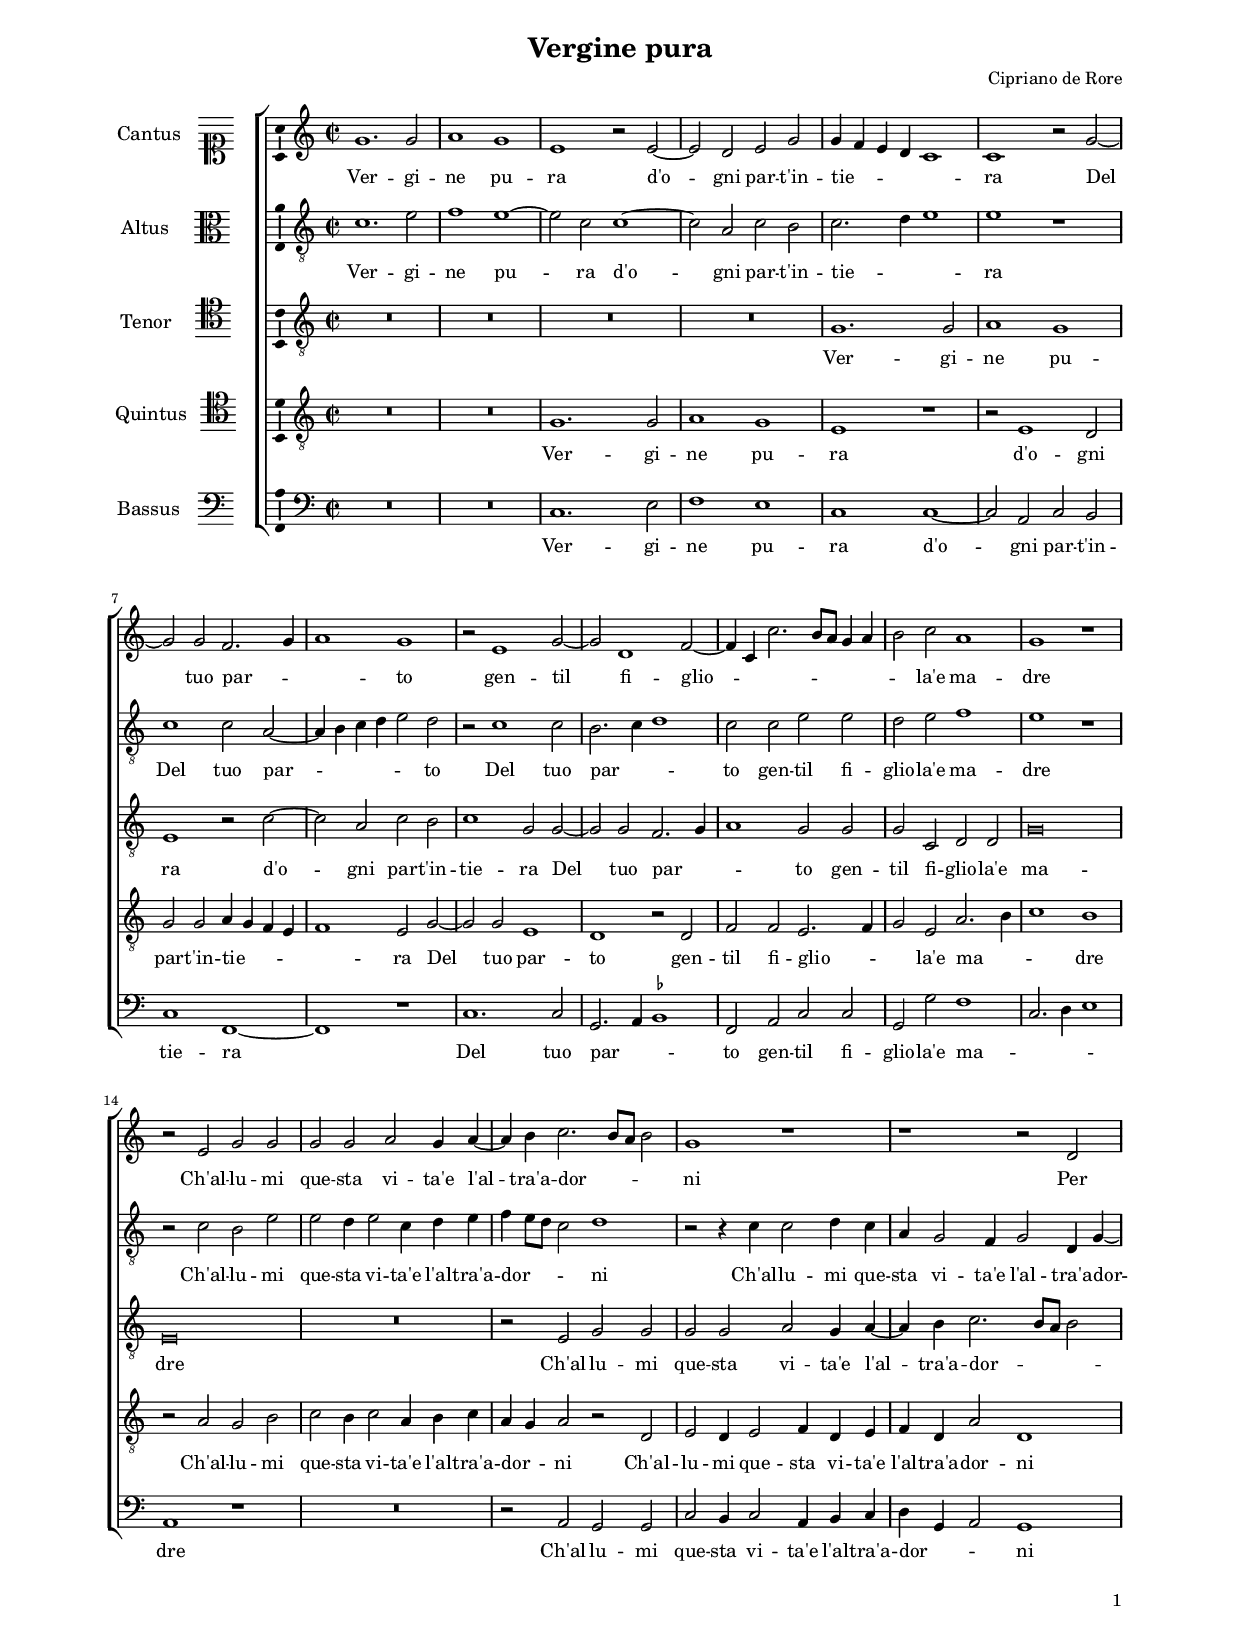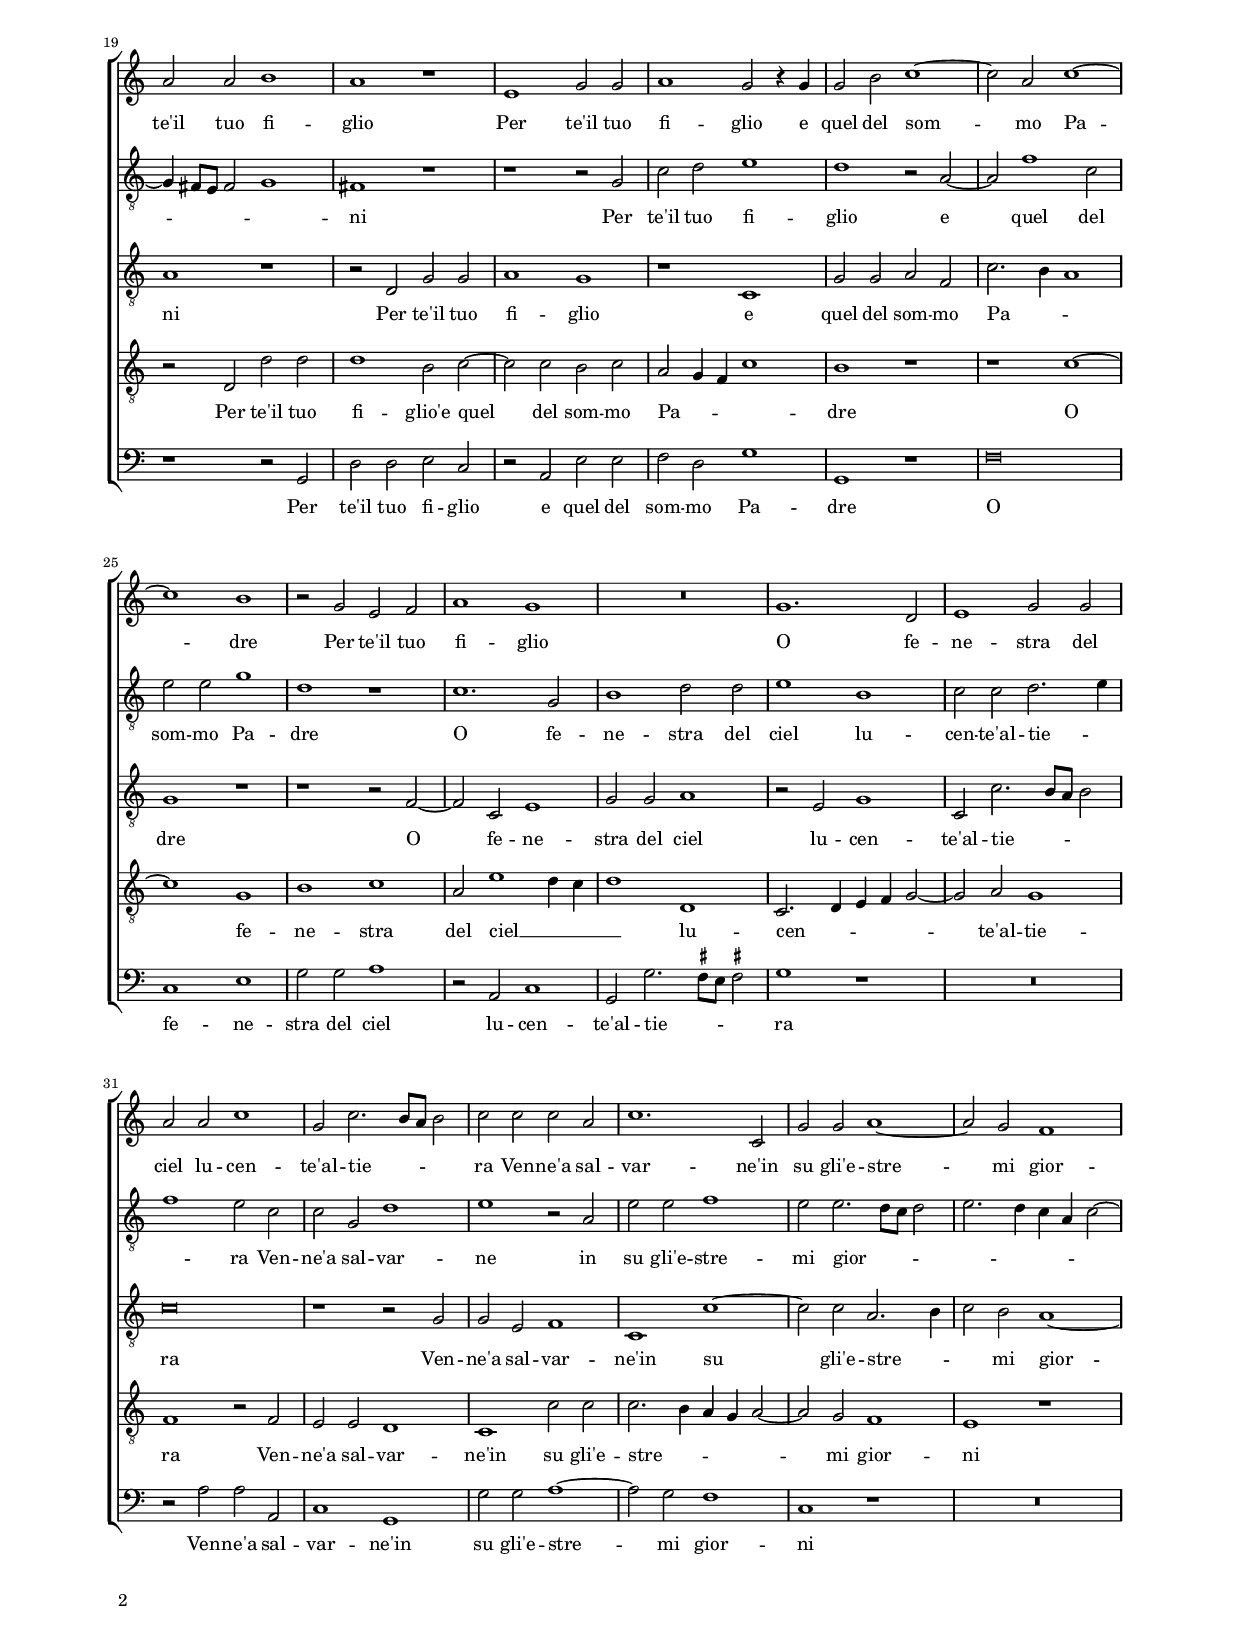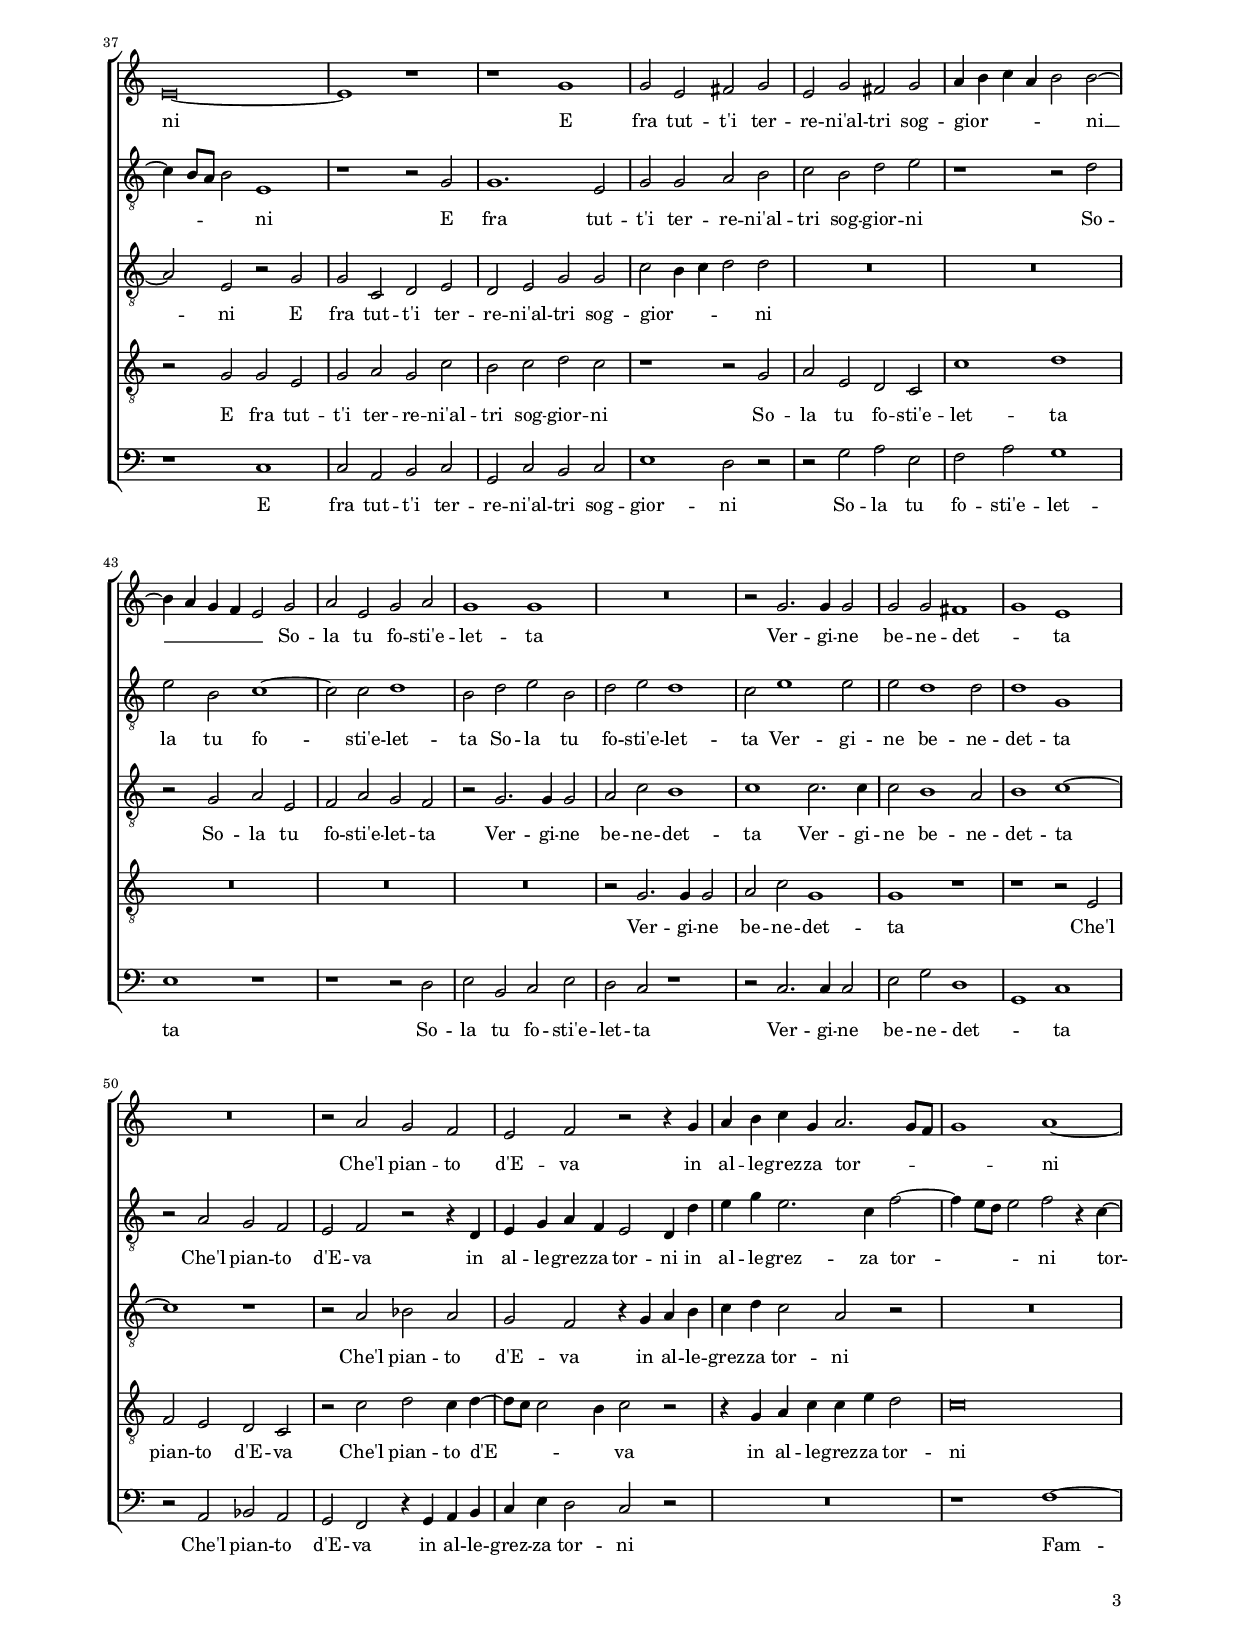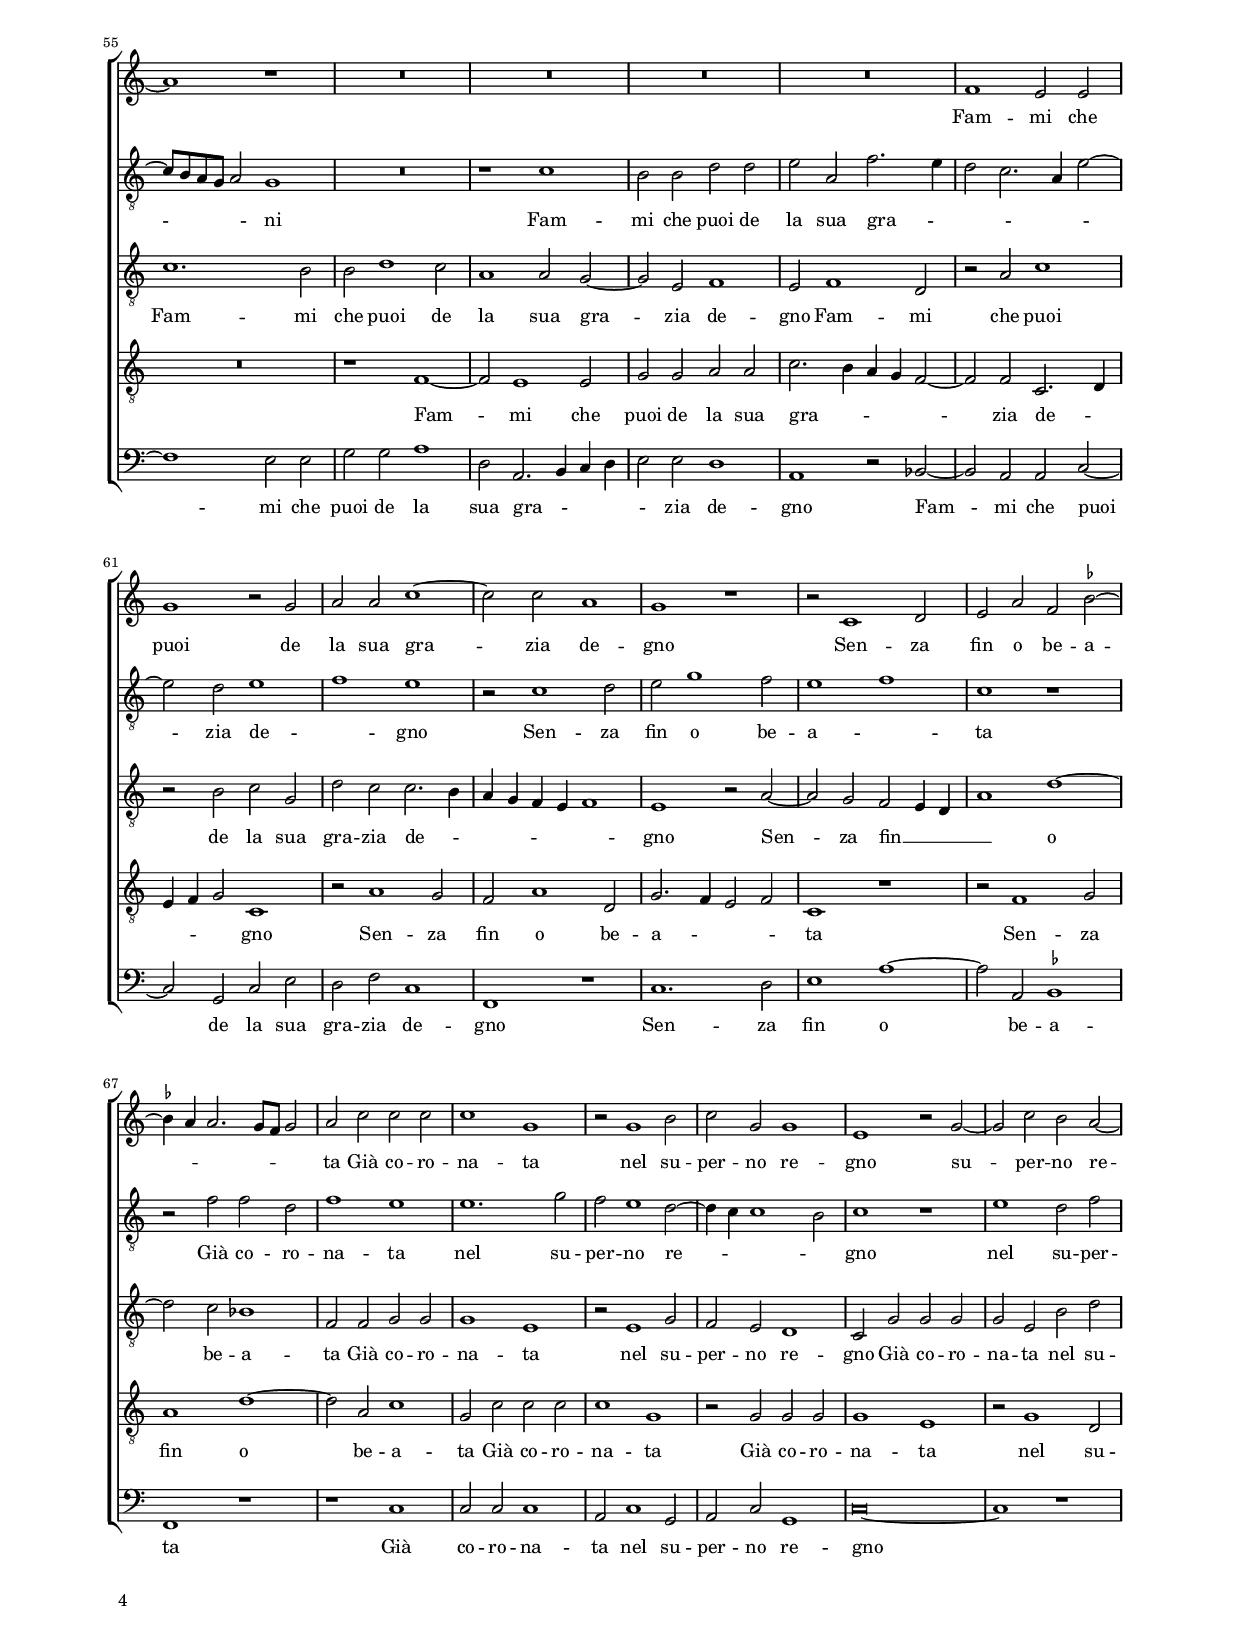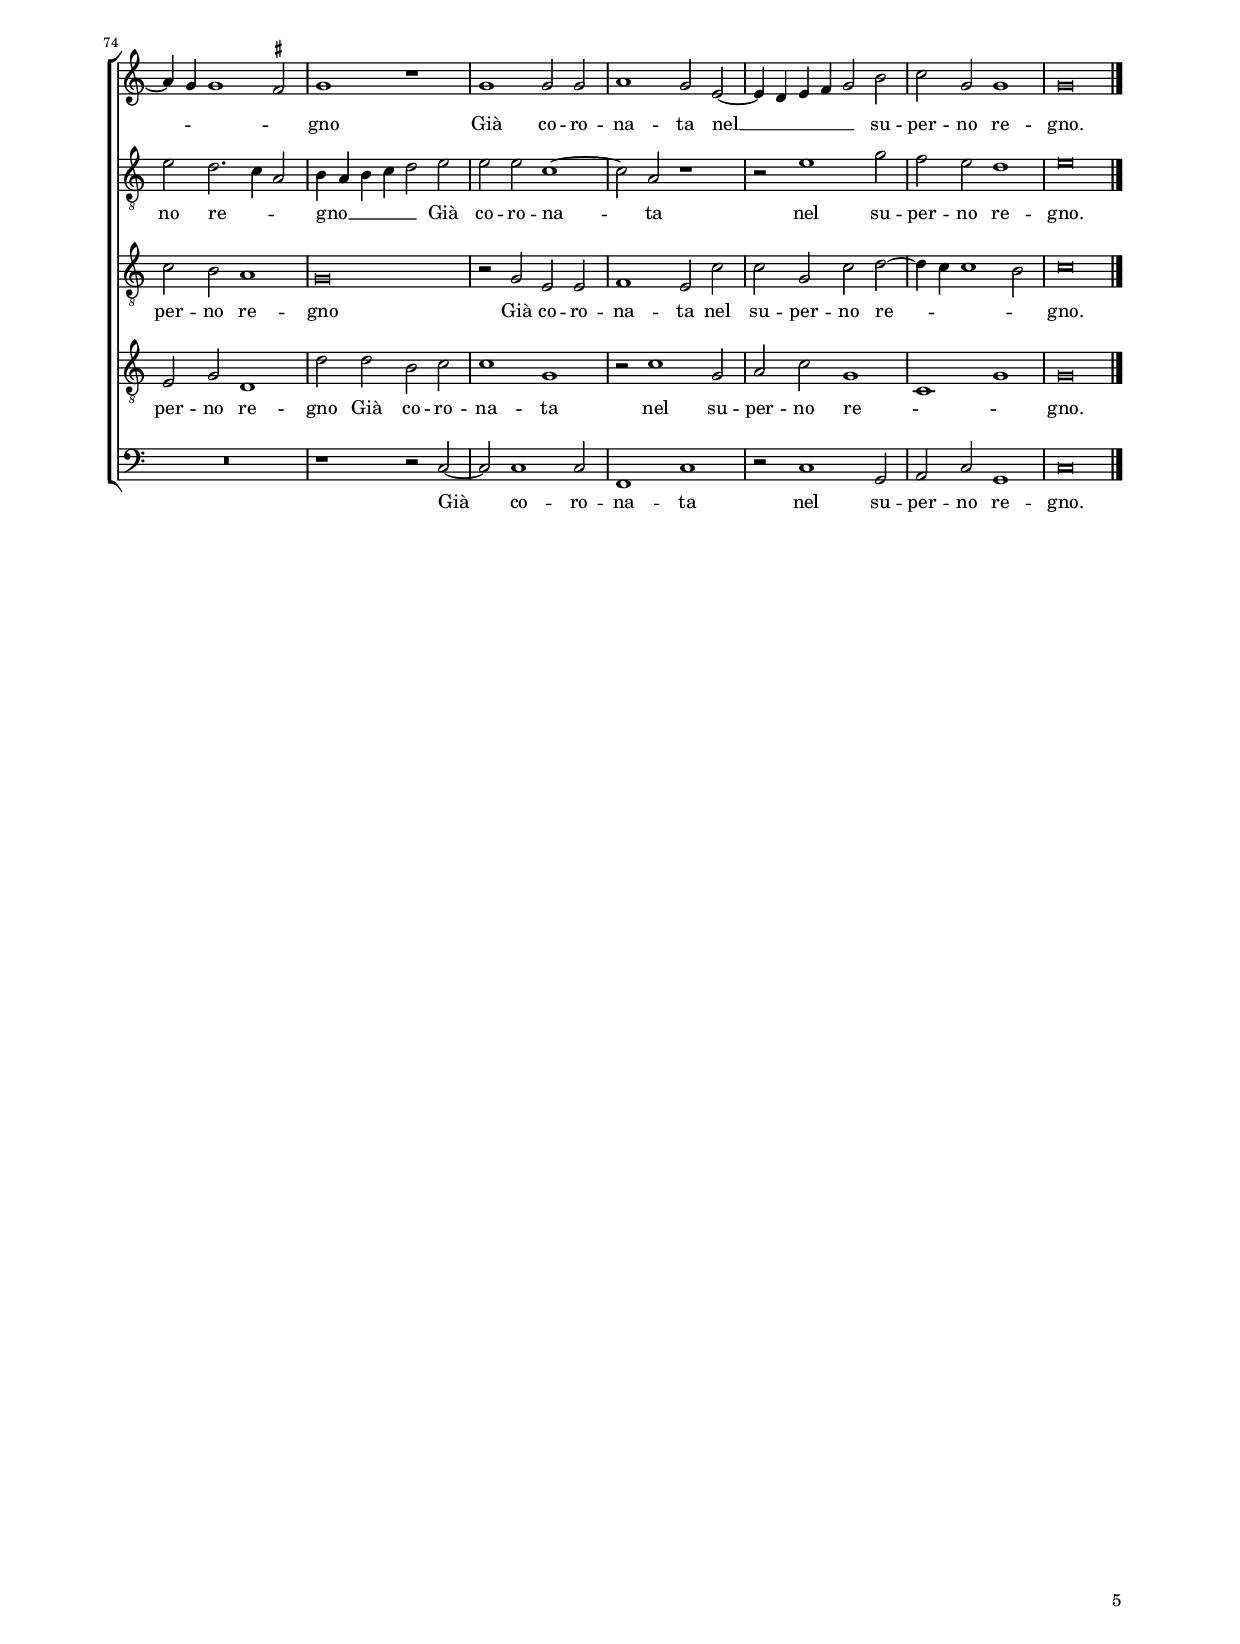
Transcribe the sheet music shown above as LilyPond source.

\header
{
  title="Vergine pura"
  composer="Cipriano de Rore"
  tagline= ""
}

\version "2.24.1"
\include "deutsch.ly"
#(set-global-staff-size 15)
% #(set-default-paper-size "letter")
#(ly:set-option 'point-and-click #f)

	
\paper
	{
	top-margin = 1.8 \cm
	bottom-margin = 1.2 \cm
	left-margin = 2 \cm
	right-margin = 2 \cm
	ragged-bottom = ##f
	ragged-last-bottom = ##t
	print-page-number = ##f
	system-system-spacing = #'((basic-distance . 16) (minimum-distance . 14) (padding . 5) (strechability . 150))
	oddFooterMarkup=\markup   \fill-line { "" \fromproperty #'page:page-number-string }
	evenFooterMarkup=\markup  \fill-line { \fromproperty #'page:page-number-string "" }
	last-bottom-spacing = #'((basic-distance . 12) (minimum-distance . 7) (padding . 4))
%	systems-per-page = 3
%	min-systems-per-page = 3
	markup-system-spacing.basic-distance = #12
	}

	
global = {
	\key c \major
	\time 2/2 \set Score.measureLength = #(ly:make-moment 2/1)
	\skip 1*2*80 \bar "|."
	}

	ficta = { \once \set suggestAccidentals = ##t }
	
	forget = #(define-music-function (music) (ly:music?) #{
		\accidentalStyle forget
		$music
		\accidentalStyle default
		#})
	
	m = \melisma
	me = \melismaEnd



incipitcantus = \markup { \score {
	{
	\set Staff.instrumentName = \markup { \fontsize #1 "Cantus" }
	\key c \major
	\clef soprano
	s4 \bar ""
	}
	\layout  {
	raggedright = ##t
	indent = 1.6 \cm
	line-width = 2.2\cm
	\context { \Staff \remove Time_signature_engraver }
	\override Staff.Clef.Y-extent = #'(0 . 0)
	}} \hspace #1 }
	
      
incipitaltus = \markup { \score {
	{
	\set Staff.instrumentName = \markup { \fontsize #1 "Altus" }
	\key c \major
	\clef alto
	s4 \bar ""
	}
	\layout  {
	raggedright = ##t
	indent = 1.6 \cm
	line-width = 2.2\cm
	\context { \Staff \remove Time_signature_engraver }
	\override Staff.Clef.Y-extent = #'(0 . 0)
	}} \hspace #1 }


incipittenor = \markup { \score {
	{
	\set Staff.instrumentName = \markup { \fontsize #1 "Tenor" }
	\key c \major
	\clef tenor
	s4 \bar ""
	}
	\layout  {
	raggedright = ##t
	indent = 1.6 \cm
	line-width = 2.2\cm
	\context { \Staff \remove Time_signature_engraver }
	\override Staff.Clef.Y-extent = #'(0 . 0)
	}} \hspace #1 }
      
      
incipitquintus = \markup { \score {
	{
	\set Staff.instrumentName = \markup { \fontsize #1 "Quintus" }
	\key c \major
	\clef tenor
	s4 \bar ""
	}
	\layout  {
	raggedright = ##t
	indent = 1.6 \cm
	line-width = 2.2\cm
	\context { \Staff \remove Time_signature_engraver }
	\override Staff.Clef.Y-extent = #'(0 . 0)
	}} \hspace #1 }
      
      
incipitbassus = \markup { \score {
	{
	\set Staff.instrumentName = \markup { \fontsize #1 "Bassus" }
	\key c \major
	\clef bass
	s4 \bar ""
	}
	\layout  {
	raggedright = ##t
	indent = 1.6 \cm
	line-width = 2.2\cm
	\context { \Staff \remove Time_signature_engraver }
	\override Staff.Clef.Y-extent = #'(0 . 0)
	}} \hspace #1 }


cantus =  \relative c''
	{
	g1. g2
	a1 g
	e1 r2 e~
	e2 d e g
%5
	g4 \m f e d c1 \me |
	c1 r2 g'~
	g2 g f2. \m g4
	a1 \me g
	r2 e1 g2~
%10
	g2 d1 f2~ |
	f4 \m c c'2. h8 a g4 a
	h2 \me c a1
	g1 r
	r2 e g g
%15
	g2 g a g4 a~ |
	a4 h c2. \m h8 a h2 \me
	g1 r
	r1 r2 d
	a'2 a h1
%20
	a1 r |
	e1 g2 g
	a1 g2 r4 g
	g2 h c1~
	c2 a c1~
%25
	c1 h |
	r2 g e f
	a1 g
	R\breve
	g1. d2
%30
	e1 g2 g |
	a2 a c1
	g2 c2. \m h8 a h2 \me
	c2 c c a
	c1. c,2
%35
	g'2 g a1~ |
	a2 g f1
	e\breve~
	e1 r
	r1 g
%40
	g2 e fis g |
	e2 g fis g
	a4 \m h c a h2 \me h~
	h4 \m a g f e2 \me g
	a2 e g a
%45
	g1 g |
	R\breve
	r2 g2. g4 g2
	g2 g fis1 \m
	g1 \me e
%50
	R\breve |
	r2 a g f
	e2 f r r4 g
	a4 h c g a2. \m g8 f
	g1 \me a~
%55
	a1 r |
	R\breve
	R\breve
	R\breve
	R\breve
%60
	f1 e2 e |
	g1 r2 g
	a2 a c1~
	c2 c a1
	g1 r
%65
	r2 c,1 d2 |
	e2 a f \ficta b~
	\ficta b4 \m a a2. g8 f g2 \me
	a2 c c c
	c1 g
%70
	r2 g1 h2 |
	c2 g g1
	e1 r2 g~
	g2 c h a~
	a4 \m g g1 \ficta fis2 \me
%75
	g1 r |
	g1 g2 g
	a1 g2 e~
	e4 \m d e f g2 \me h
	c2 g g1
%80
	g\breve |
	}


altus =  \relative c'
	{
	c1. e2
	f1 e~
	e2 c c1~
	c2 a c h
%5
	c2. \m d4 e1 \me |
	e1 r
	c1 c2 a~
	a4 \m h c d e2 \me d
	r2 c1 c2
%10
	h2. \m c4 d1 \me |
	c2 c e e
	d2 e f1
	e1 r
	r2 c h e
%15
	e2 d4 e2 c4 d e |
	f4 \m e8 d c2 \me d1
	r2 r4 c c2 d4 c
	a4 g2 f4 g2 d4 g~
	g4 \m fis8 e fis2 g1 \me
%20
	fis1 r |
	r1 r2 g
	c2 d e1
	d1 r2 a~
	a2 f'1 c2
%25
	e2 e g1 |
	d1 r
	c1. g2
	h1 d2 d
	e1 h
%30
	c2 c d2. \m e4 |
	f1 \me e2 c
	c2 g d'1
	e1 r2 a,
	e'2 e f1
%35
	e2 e2. \m d8 c d2 |
	e2. d4 c a c2~
	c4 h8 a h2 \me e,1
	r1 r2 g
	g1. e2
%40
	g2 g a h |
	c2 h d e
	r1 r2 d
	e2 h c1~
	c2 c d1
%45
	h2 d e h |
	d2 e d1
	c2 e1 e2
	e2 d1 d2
	d1 g,
%50
	r2 a g f |
	e2 f r r4 d
	e4 g a f e2 d4 d'
	e4 g e2. c4 f2~
	f4 \m e8 d e2 \me f r4 c~
%55
	c8 \m h a g a2 \me g1 |
	R\breve
	r1 c
	h2 h d d
	e2 a, f'2. \m e4
%60
	d2 c2. a4 e'2~ |
	e2 \me d e1 \m
	f1 \me e
	r2 c1 d2
	e2 g1 f2
%65
	e1 \m f \me |
	c1 r
	r2 f f d
	f1 e
	e1. g2
%70
	f2 e1 d2~ |
	d4 \m c c1 h2 \me
	c1 r
	e1 d2 f
	e2 d2. \m c4 a2 \me
%75
	h4 \m a h c d2 \me e |
	e2 e c1~
	c2 a r1
	r2 e'1 g2
	f2 e d1
%80
	e\breve |
	}


tenor =  \relative c'
	{
	R\breve
	R\breve
	R\breve
	R\breve
%5
	g1. g2 |
	a1 g
	e1 r2 c'~
	c2 a c h
	c1 g2 g~
%10
	g2 g f2. \m g4 |
	a1 \me g2 g
	g2 c, d d
	g\breve
	e\breve
%15
	R\breve |
	r2 e g g
	g2 g a g4 a~
	a4 h c2. \m h8 a h2 \me
	a1 r
%20
	r2 d, g g |
	a1 g
	r1 c,
	g'2 g a f
	c'2. \m h4 a1 \me
%25
	g1 r |
	r1 r2 f~
	f2 c e1
	g2 g a1
	r2 e g1
%30
	c,2 c'2. \m h8 a h2 \me |
	c\breve
	r1 r2 g
	g2 e f1
	c1 c'~
%35
	c2 c a2. \m h4 |
	c2 \me h a1~
	a2 e r g
	g2 c, d e
	d2 e g g
%40
	c2 \m h4 c d2 \me d |
	R\breve
	R\breve
	r2 g, a e
	f2 a g f
%45
	r2 g2. g4 g2 |
	a2 c h1
	c1 c2. c4
	c2 h1 a2
	h1 c~
%50
	c1 r |
	r2 a b a
	g2 f r4 g a h
	c4 d c2 a r
	R\breve
%55
	c1. h2 |
	h2 d1 c2
	a1 a2 g~
	g2 e f1
	e2 f1 d2
%60
	r2 a' c1 |
	r2 h c g
	d'2 c c2. \m h4
	a4 g f e f1 \me
	e1 r2 a~
%65
	a2 g f \m e4 d |
	a'1 \me d~
	d2 c b1
	f2 f g g
	g1 e
%70
	r2 e1 g2 |
	f2 e d1
	c2 g' g g
	g2 e h' d
	c2 h a1
%75
	g\breve |
	r2 g e e
	f1 e2 c'
	c2 g c d~
	d4 \m c c1 h2 \me
%80
	c\breve |
	}

	
quintus  =  \relative c'
	{
	R\breve
	R\breve
	g1. g2
	a1 g
%5
	e1 r |
	r2 e1 d2
	g2 g a4 \m g f e
	f1 \me e2 g~
	g2 g e1
%10
	d1 r2 d |
	f2 f e2. \m f4
	g2 \me e a2. \m h4
	c1 \me h
	r2 a g h
%15
	c2 h4 c2 a4 h c |
	a4 \m g \me a2 r d,
	e2 d4 e2 f4 d e
	f4 d a'2 d,1
	r2 d d' d
%20
	d1 h2 c~ |
	c2 c h c
	a2 \m g4 f c'1 \me
	h1 r
	r1 c~
%25
	c1 g |
	h1 c
	a2 e'1 \m d4 c
	d1 \me d,
	c2. \m d4 e f g2~
%30
	g2 \me a g1 |
	f1 r2 f
	e2 e d1
	c1 c'2 c
	c2. \m h4 a g a2~ 
%35
	a2 \me g f1 |
	e1 r
	r2 g g e
	g2 a g c
	h2 c d c
%40
	r1 r2 g |
	a2 e d c
	c'1 d
	R\breve
	R\breve
%45
	R\breve |
	r2 g,2. g4 g2
	a2 c g1
	g1 r
	r1 r2 e
%50
	f2 e d c |
	r2 c' d2 c4 d~
	d8 \m c c2 h4 \me c2 r
	r4 g a c c e d2
	c\breve
%55
	R\breve |
	r1 f,~
	f2 e1 e2
	g2 g a a
	c2. \m h4 a g f2~
%60
	f2 \me f c2. \m d4 |
	e4 f g2 \me c,1
	r2 a'1 g2
	f2 a1 d,2
	g2. \m f4 e2 f \me
%65
	c1 r |
	r2 f1 g2
	a1 d~
	d2 a c1
	g2 c c c
%70
	c1 g |
	r2 g g g
	g1 e
	r2 g1 d2
	e2 g d1
%75
	d'2 d h c |
	c1 g
	r2 c1 g2
	a2 c g1 \m
	c,1 g' \me
%80
	g\breve |
	}


bassus  =  \relative c
	{
	R\breve
	R\breve
	c1. e2
	f1 e
%5
	c1 c~ |
	c2 a c h
	c1 f,~
	f1 r
	c'1. c2
%10
	g2. \m a4 \ficta b1 \me |
	f2 a c c
	g2 g' f1 \m
	c2. d4 e1 \me
	a,1 r
%15
	R\breve |
	r2 a g g
	c2 h4 c2 a4 h c
	d4 \m g, a2 \me g1
	r1 r2 g
%20
	d'2 d e c |
	r2 a e' e
	f2 d g1
	g,1 r
	f'\breve
%25
	c1 e |
	g2 g a1
	r2 a, c1
	g2 g'2. \m \ficta fis8 e \ficta fis!2 \me
	g1 r
%30
	R\breve |
	r2 a a a,
	c1 g
	g'2 g a1~
	a2 g f1
%35
	c1 r |
	R\breve
	r1 c
	c2 a h c
	g2 c h c
%40
	e1 d2 r |
	r2 g a e
	f2 a g1
	e1 r
	r1 r2 d
%45
	e2 h c e |
	d2 c r1
	r2 c2. c4 c2
	e2 g d1 \m
	g,1 \me c
%50
	r2 a b a |
	g2 f r4 g a h
	c4 e d2 c r
	R\breve
	r1 f~
%55
	f1 e2 e |
	g2 g a1
	d,2 a2. \m h4 c d
	e2 \me e d1
	a1 r2 b~
%60
	b2 a a c~ |
	c2 g c e
	d2 f c1
	f,1 r
	c'1. d2
%65
	e1 a~ |
	a2 a, \ficta b1
	f1 r
	r1 c'
	c2 c c1
%70
	a2 c1 g2 |
	a2 c g1
	c\breve~
	c1 r
	R\breve
%75
	r1 r2 c~ |
	c2 c1 c2
	f,1 c'
	r2 c1 g2
	a2 c g1
%80
	c\breve |
	}

lyricscantus = \lyricmode {
	Ver -- gi -- ne pu -- ra d'o -- gni par -- t'in -- tie -- ra
	Del tuo par -- to gen -- til fi -- glio -- la'e ma -- dre
	Ch'al -- lu -- mi que -- sta vi -- ta'e l'al -- tra'a -- dor -- ni
	Per te'il tuo fi -- glio
	Per te'il tuo fi -- glio e quel del som -- mo Pa -- dre
	Per te'il tuo fi -- glio
	O fe -- ne -- stra del ciel lu -- cen -- te'al -- tie -- ra
	Ven -- ne'a sal -- var -- ne'in su gli'e -- stre -- mi gior -- ni
	E fra tut -- t'i ter -- re -- ni'al -- tri sog -- gior -- ni __
	So -- la tu fo -- sti'e -- let -- ta
	Ver -- gi -- ne be -- ne -- det -- ta
	Che'l pian -- to d'E -- va in al -- le -- grez -- za tor -- ni
	Fam -- mi che puoi de la sua gra -- zia de -- gno
	Sen -- za fin o be -- a -- ta
	Già co -- ro -- na -- ta nel su -- per -- no re -- gno
	su -- per -- no re -- gno
	Già co -- ro -- na -- ta nel __ su -- per -- no re -- gno.
	}


lyricsaltus = \lyricmode {
	Ver -- gi -- ne pu -- ra d'o -- gni par -- t'in -- tie -- ra
	Del tuo par -- to
	Del tuo par -- to gen -- til fi -- glio -- la'e ma -- dre
	Ch'al -- lu -- mi que -- sta vi -- ta'e l'al -- tra'a -- dor -- ni
	Ch'al -- lu -- mi que -- sta vi -- ta'e l'al -- tra'a -- dor -- ni
	Per te'il tuo fi -- glio e quel del som -- mo Pa -- dre
	O fe -- ne -- stra del ciel lu -- cen -- te'al -- tie -- ra
	Ven -- ne'a sal -- var -- ne in su gli'e -- stre -- mi gior -- ni
	E fra tut -- t'i ter -- re -- ni'al -- tri sog -- gior -- ni
	So -- la tu fo -- sti'e -- let -- ta
	So -- la tu fo -- sti'e -- let -- ta
	Ver -- gi -- ne be -- ne -- det -- ta
	Che'l pian -- to d'E -- va in al -- le -- grez -- za tor -- ni
	in al -- le -- grez -- za tor -- ni
	tor -- ni
	Fam -- mi che puoi de la sua gra -- zia de -- gno
	Sen -- za fin o be -- a -- ta
	Già co -- ro -- na -- ta nel su -- per -- no re -- gno
	nel su -- per -- no re -- gno __
	Già co -- ro -- na -- ta nel su -- per -- no re -- gno.
	}


lyricstenor = \lyricmode {
	Ver -- gi -- ne pu -- ra d'o -- gni par -- t'in -- tie -- ra
	Del tuo par -- to gen -- til fi -- glio -- la'e ma -- dre
	Ch'al -- lu -- mi que -- sta vi -- ta'e l'al -- tra'a -- dor -- ni
	Per te'il tuo fi -- glio e quel del som -- mo Pa -- dre
	O fe -- ne -- stra del ciel lu -- cen -- te'al -- tie -- ra
	Ven -- ne'a sal -- var -- ne'in su gli'e -- stre -- mi gior -- ni
	E fra tut -- t'i ter -- re -- ni'al -- tri sog -- gior -- ni
	So -- la tu fo -- sti'e -- let -- ta
	Ver -- gi -- ne be -- ne -- det -- ta
	Ver -- gi -- ne be -- ne -- det -- ta
	Che'l pian -- to d'E -- va in al -- le -- grez -- za tor -- ni
	Fam -- mi che puoi de la sua gra -- zia de -- gno
	Fam -- mi che puoi de la sua gra -- zia de -- gno
	Sen -- za fin __ o be -- a -- ta
	Già co -- ro -- na -- ta nel su -- per -- no re -- gno
	Già co -- ro -- na -- ta nel su -- per -- no re -- gno
	Già co -- ro -- na -- ta nel su -- per -- no re -- gno.
	}


lyricsquintus = \lyricmode {
	Ver -- gi -- ne pu -- ra d'o -- gni par -- t'in -- tie -- ra
	Del tuo par -- to gen -- til fi -- glio -- la'e ma -- dre
	Ch'al -- lu -- mi que -- sta vi -- ta'e l'al -- tra'a -- dor -- ni
	Ch'al -- lu -- mi que -- sta vi -- ta'e l'al -- tra'a -- dor -- ni
	Per te'il tuo fi -- glio'e quel del som -- mo Pa -- dre
	O fe -- ne -- stra del ciel __ lu -- cen -- te'al -- tie -- ra
	Ven -- ne'a sal -- var -- ne'in su gli'e -- stre -- mi gior -- ni
	E fra tut -- t'i ter -- re -- ni'al -- tri sog -- gior -- ni
	So -- la tu fo -- sti'e -- let -- ta
	Ver -- gi -- ne be -- ne -- det -- ta
	Che'l pian -- to d'E -- va
	Che'l pian -- to d'E -- va in al -- le -- grez -- za tor -- ni
	Fam -- mi che puoi de la sua gra -- zia de -- gno
	Sen -- za fin o be -- a -- ta
	Sen -- za fin o be -- a -- ta
	Già co -- ro -- na -- ta
	Già co -- ro -- na -- ta nel su -- per -- no re -- gno
	Già co -- ro -- na -- ta nel su -- per -- no re -- gno.
	}


lyricsbassus = \lyricmode {
	Ver -- gi -- ne pu -- ra d'o -- gni par -- t'in -- tie -- ra
	Del tuo par -- to gen -- til fi -- glio -- la'e ma -- dre
	Ch'al -- lu -- mi que -- sta vi -- ta'e l'al -- tra'a -- dor -- ni
	Per te'il tuo fi -- glio e quel del som -- mo Pa -- dre
	O fe -- ne -- stra del ciel lu -- cen -- te'al -- tie -- ra
	Ven -- ne'a sal -- var -- ne'in su gli'e -- stre -- mi gior -- ni
	E fra tut -- t'i ter -- re -- ni'al -- tri sog -- gior -- ni
	So -- la tu fo -- sti'e -- let -- ta
	So -- la tu fo -- sti'e -- let -- ta
	Ver -- gi -- ne be -- ne -- det -- ta
	Che'l pian -- to d'E -- va in al -- le -- grez -- za tor -- ni
	Fam -- mi che puoi de la sua gra -- zia de -- gno
	Fam -- mi che puoi de la sua gra -- zia de -- gno
	Sen -- za fin o be -- a -- ta
	Già co -- ro -- na -- ta nel su -- per -- no re -- gno
	Già co -- ro -- na -- ta nel su -- per -- no re -- gno.
	}


\score
{  
	\transpose c c {
	\new ChoirStaff \with { \override StaffGrouper.staff-staff-spacing.basic-distance = #12 }
	<<

	\new Staff << \global
	\new Voice="v1" {
		\set Staff.instrumentName=\incipitcantus
%		\set Staff.instrumentName= "S"
		\set Staff.midiInstrument = "reed organ"
		\clef violin
		\cantus }
	\new Lyrics \lyricsto "v1" {\lyricscantus }
	>>


	\new Staff << \global
	\new Voice="v2" {
		\set Staff.instrumentName=\incipitaltus
%		\set Staff.instrumentName= "A"
		\set Staff.midiInstrument = "reed organ"
		\clef "G_8" % violin
		\altus}
	\new Lyrics \lyricsto "v2" {\lyricsaltus }
	>>


	\new Staff << \global
	\new Voice="v3" {
		\set Staff.instrumentName=\incipittenor
%		\set Staff.instrumentName= "T"
		\set Staff.midiInstrument = "reed organ"
		\clef "G_8"
		\tenor }
	\new Lyrics \lyricsto "v3" {\lyricstenor }
	>>


	\new Staff << \global
	\new Voice="v5" {
		\set Staff.instrumentName=\incipitquintus
%		\set Staff.instrumentName= "Q"
		\set Staff.midiInstrument = "reed organ"
		\clef "G_8"
		\quintus}
	\new Lyrics \lyricsto "v5" {\lyricsquintus }
	>>


	\new Staff << \global
	\new Voice="v4" {
		\set Staff.instrumentName=\incipitbassus
%		\set Staff.instrumentName= "B"
		\set Staff.midiInstrument = "reed organ"
		\clef bass 
		\bassus }
	\new Lyrics \lyricsto "v4" {\lyricsbassus}
	>>

	>>
	} % transpose

	\layout
	{
	indent = 2.5\cm
	\context { \Lyrics \override VerticalAxisGroup.nonstaff-relatedstaff-spacing.padding = #1.4 }
	\context { \Staff \override TimeSignature.break-visibility = #end-of-line-invisible }
	\context { \Staff \consists Ambitus_engraver }
	\context { \Score \override BarNumber.padding = #2 }
	\context { \Voice \override NoteHead.style = #'baroque }
	}
	
\midi
	{
	\tempo 2 = 90
	}
	
}


% EOF
